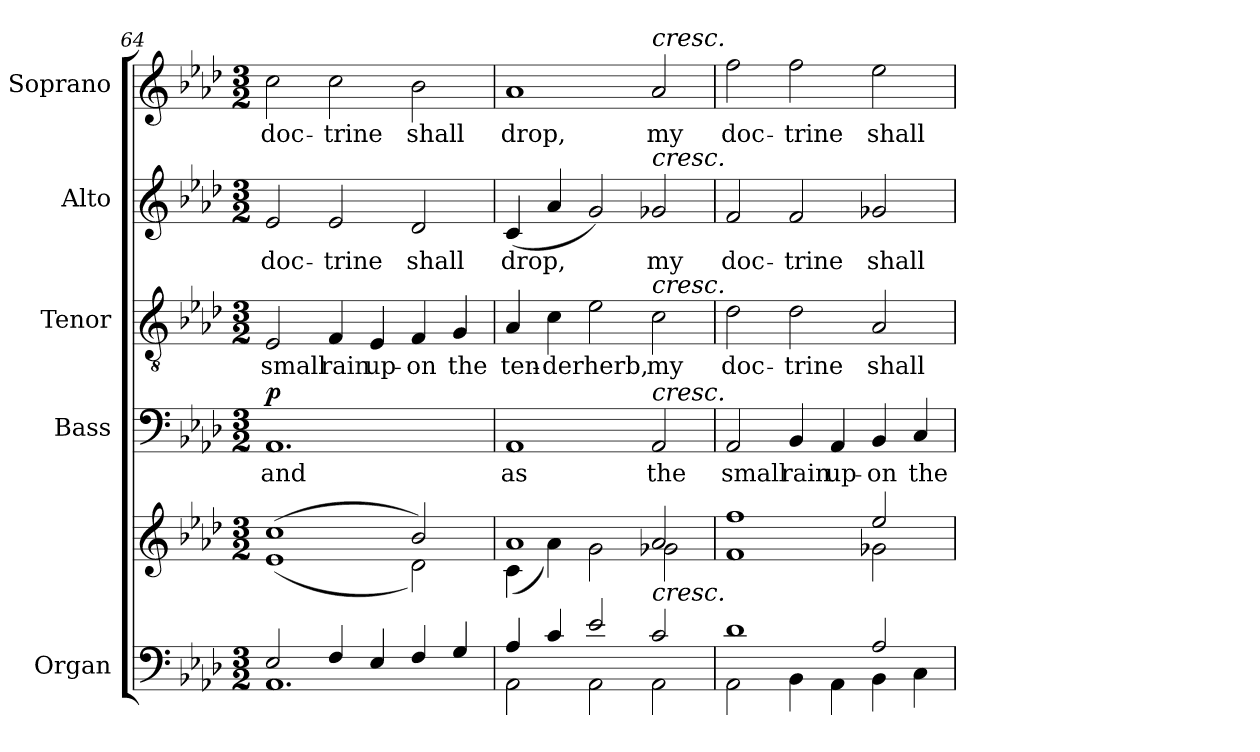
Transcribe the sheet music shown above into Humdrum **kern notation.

**kern	**kern	**kern	**text	**dynam	**kern	**text	**kern	**text	**kern	**text
*part5	*part5	*part4	*part4	*part4	*part3	*part3	*part2	*part2	*part1	*part1
*staff6	*staff5	*staff4	*staff4	*staff4	*staff3	*staff3	*staff2	*staff2	*staff1	*staff1
*I"Organ	*	*I"Bass	*	*	*I"Tenor	*	*I"Alto	*	*I"Soprano	*
*I'Org.	*	*I'B.	*	*	*I'T.	*	*I'A.	*	*I'S.	*
*clefF4	*clefG2	*clefF4	*	*	*clefGv2	*	*clefG2	*	*clefG2	*
*	*	*	*	*	*ITrd7c12	*	*	*	*	*
*k[b-e-a-d-]	*k[b-e-a-d-]	*k[b-e-a-d-]	*	*	*k[b-e-a-d-]	*	*k[b-e-a-d-]	*	*k[b-e-a-d-]	*
*A-:	*A-:	*A-:	*	*	*A-:	*	*A-:	*	*A-:	*
*M3/2	*M3/2	*M3/2	*	*	*M3/2	*	*M3/2	*	*M3/2	*
=64	=64	=64	=64	=64	=64	=64	=64	=64	=64	=64
*^	*^	*	*	*	*	*	*	*	*	*
!	!	!	!	!	!LO:LY:b:color=#000000	!	!	!	!	!	!	!
!	!	!	!	!	!	!	!	!LO:LY:b:color=#000000	!	!	!	!
!	!	!	!	!	!	!	!	!	!	!LO:LY:b:color=#000000	!	!
!	!	!	!	!	!	!	!	!	!	!	!	!LO:LY:b:color=#000000
2E-i/	1.AA-i	(1cci	(1e-i	1.AA-i	and	p	2EE-i/	small	2e-i/	doc-	2cci\	doc-
!	!	!	!	!	!	!	!	!LO:LY:b:color=#000000	!	!	!	!
!	!	!	!	!	!	!	!	!	!	!LO:LY:b:color=#000000	!	!
!	!	!	!	!	!	!	!	!	!	!	!	!LO:LY:b:color=#000000
4Fi/	.	.	.	.	.	.	4FFi/	rain	2e-i/	-trine	2cci\	-trine
!	!	!	!	!	!	!	!	!LO:LY:b:color=#000000	!	!	!	!
4E-i/	.	.	.	.	.	.	4EE-i/	up-	.	.	.	.
!	!	!	!	!	!	!	!	!LO:LY:b:color=#000000	!	!	!	!
!	!	!	!	!	!	!	!	!	!	!LO:LY:b:color=#000000	!	!
!	!	!	!	!	!	!	!	!	!	!	!	!LO:LY:b:color=#000000
4Fi/	.	2b-i/)	2d-i\)	.	.	.	4FFi/	-on	2d-i/	shall	2b-i\	shall
!	!	!	!	!	!	!	!	!LO:LY:b:color=#000000	!	!	!	!
4Gi/	.	.	.	.	.	.	4GGi/	the	.	.	.	.
=65	=65	=65	=65	=65	=65	=65	=65	=65	=65	=65	=65	=65
!	!	!	!	!	!LO:LY:b:color=#000000	!	!	!	!	!	!	!
!	!	!	!	!	!	!	!	!LO:LY:b:color=#000000	!	!	!	!
!	!	!	!	!	!	!	!	!	!	!LO:LY:b:color=#000000	!	!
!	!	!	!	!	!	!	!	!	!	!	!	!LO:LY:b:color=#000000
4A-i/	2AA-i\	1a-i	(4ci\	1AA-i	as	.	4AA-i/	ten-	(4ci/	drop,	1a-i	drop,
!	!	!	!	!	!	!	!	!LO:LY:b:color=#000000	!	!	!	!
4ci/	.	.	4a-i\)	.	.	.	4Ci\	-der	4a-i/	.	.	.
!	!	!	!	!	!	!	!	!LO:LY:b:color=#000000	!	!	!	!
2e-i/	2AA-i\	.	2gi\	.	.	.	2E-i\	herb,	2gi/)	.	.	.
!	!	!	!	!	!LO:LY:b:color=#000000	!	!	!	!	!	!	!
!	!	!	!	!	!	!	!	!LO:LY:b:color=#000000	!	!	!	!
!	!	!	!	!	!	!	!	!	!	!LO:LY:b:color=#000000	!	!
!	!	!	!	!	!	!	!	!	!	!	!LO:TX:a:i:t=cresc.	!
!	!	!	!	!	!	!	!	!	!LO:TX:a:i:t=cresc.	!	!	!
!	!	!	!	!	!	!	!LO:TX:a:i:t=cresc.	!	!	!	!	!
!	!	!	!	!LO:TX:a:i:t=cresc.	!	!	!	!	!	!	!	!
!	!	!LO:TX:b:i:t=cresc.	!	!	!	!	!	!	!	!	!	!
!	!	!	!	!	!	!	!	!	!	!	!	!LO:LY:b:color=#000000
2ci/	2AA-i\	2a-i/	2g-Xi\	2AA-i/	the	.	2Ci\	my	2g-Xi/	my	2a-i/	my
!!LO:PB:g=z
=66	=66	=66	=66	=66	=66	=66	=66	=66	=66	=66	=66	=66
!	!	!	!	!	!LO:LY:b:color=#000000	!	!	!	!	!	!	!
!	!	!	!	!	!	!	!	!LO:LY:b:color=#000000	!	!	!	!
!	!	!	!	!	!	!	!	!	!	!LO:LY:b:color=#000000	!	!
!	!	!	!	!	!	!	!	!	!	!	!	!LO:LY:b:color=#000000
1d-i	2AA-i\	1fi 1ffi	1ryy	2AA-i/	small	.	2D-i\	doc-	2fi/	doc-	2ffi\	doc-
!	!	!	!	!	!LO:LY:b:color=#000000	!	!	!	!	!	!	!
!	!	!	!	!	!	!	!	!LO:LY:b:color=#000000	!	!	!	!
!	!	!	!	!	!	!	!	!	!	!LO:LY:b:color=#000000	!	!
!	!	!	!	!	!	!	!	!	!	!	!	!LO:LY:b:color=#000000
.	4BB-i\	.	.	4BB-i/	rain	.	2D-i\	-trine	2fi/	-trine	2ffi\	-trine
!	!	!	!	!	!LO:LY:b:color=#000000	!	!	!	!	!	!	!
.	4AA-i\	.	.	4AA-i/	up-	.	.	.	.	.	.	.
!	!	!	!	!	!LO:LY:b:color=#000000	!	!	!	!	!	!	!
!	!	!	!	!	!	!	!	!LO:LY:b:color=#000000	!	!	!	!
!	!	!	!	!	!	!	!	!	!	!LO:LY:b:color=#000000	!	!
!	!	!	!	!	!	!	!	!	!	!	!	!LO:LY:b:color=#000000
2A-i/	4BB-i\	2ee-i/	2g-Xi\	4BB-i/	-on	.	2AA-i/	shall	2g-Xi/	shall	2ee-i\	shall
!	!	!	!	!	!LO:LY:b:color=#000000	!	!	!	!	!	!	!
.	4Ci\	.	.	4Ci/	the	.	.	.	.	.	.	.
*v	*v	*	*	*	*	*	*	*	*	*	*	*
*	*v	*v	*	*	*	*	*	*	*	*	*
=	=	=	=	=	=	=	=	=	=	=
*-	*-	*-	*-	*-	*-	*-	*-	*-	*-	*-
